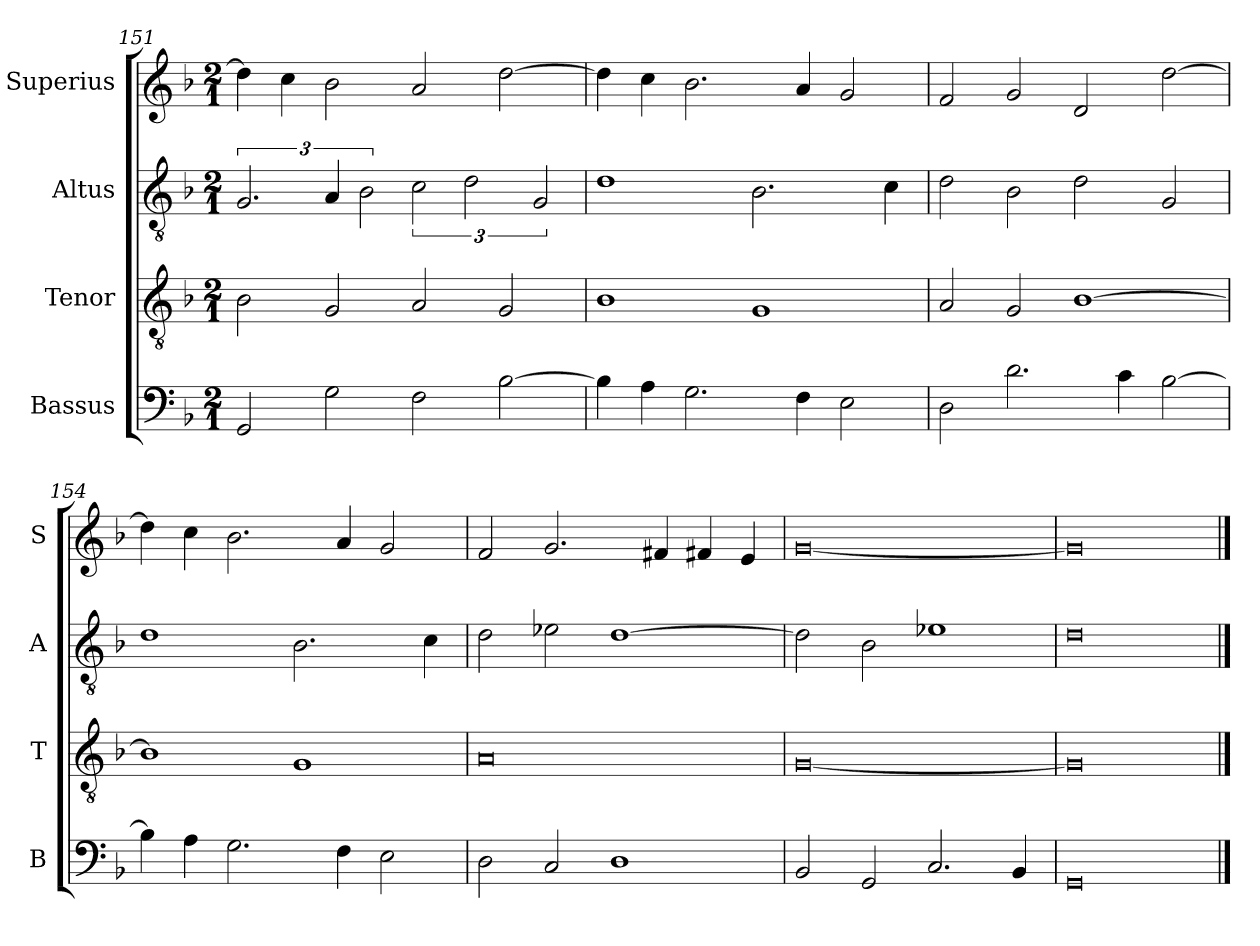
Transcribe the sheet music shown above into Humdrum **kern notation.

**kern	**kern	**kern	**kern
*part4	*part3	*part2	*part1
*staff4	*staff3	*staff2	*staff1
*I"Bassus	*I"Tenor	*I"Altus	*I"Superius
*I'B	*I'T	*I'A	*I'S
*clefF4	*clefGv2	*clefGv2	*clefG2
*k[b-]	*k[b-]	*k[b-]	*k[b-]
*M2/1	*M2/1	*M2/1	*M2/1
=151	=151	=151	=151
2GG/	2B-\	3.G/	4dd\]
.	.	.	4cc\
2G\	2G/	6A/	2b-\
.	.	3B-\	.
2F\	2A/	3c\	2a/
.	.	3d\	.
[2B-\	2G/	.	[2dd\
.	.	3G/	.
=152	=152	=152	=152
4B-\]	1B-	1d	4dd\]
4A\	.	.	4cc\
2.G\	.	.	2.b-\
.	1G	2.B-\	.
4F\	.	.	4a/
2E\	.	.	2g/
.	.	4c\	.
=153	=153	=153	=153
2D\	2A/	2d\	2f/
2.d\	2G/	2B-\	2g/
.	[1B-	2d\	2d/
4c\	.	.	.
[2B-\	.	2G/	[2dd\
=154	=154	=154	=154
4B-\]	1B-]	1d	4dd\]
4A\	.	.	4cc\
2.G\	.	.	2.b-\
.	1G	2.B-\	.
4F\	.	.	4a/
2E\	.	.	2g/
.	.	4c\	.
=155	=155	=155	=155
2D\	0A	2d\	2f/
2C/	.	2e-X\	2.g/
1D	.	[1d	.
.	.	.	4f#X/
.	.	.	4f#X/
.	.	.	4e/
=156	=156	=156	=156
2BB-/	[0G	2d\]	[0g
2GG/	.	2B-\	.
2.C/	.	1e-X	.
4BB-/	.	.	.
=157	=157	=157	=157
0GG	0G]	0d	0g]
==	==	==	==
*-	*-	*-	*-
